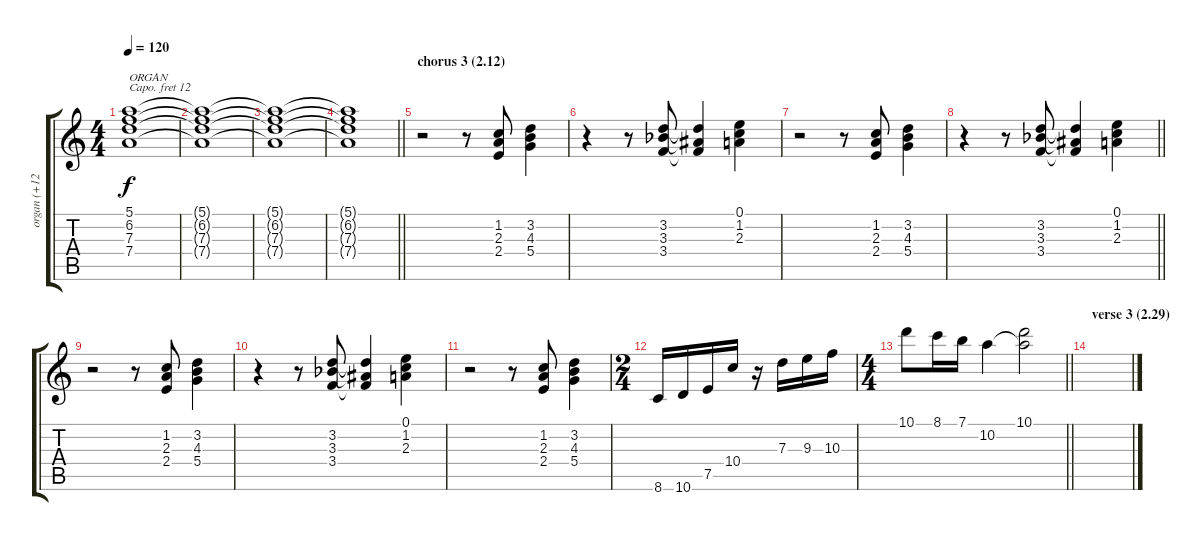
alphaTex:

\track ("organ (+12)" "organ (+12") {instrument percussiveorgan}
\staff {score tabs}
\capo 12
\tuning (E4 B3 G3 D3 A2 E2) {hide}
\ts (4 4)
\tempo 120
\clef g2
\ks c
(5.1 6.2 7.3 7.4).1{txt "ORGAN" dy f instrument percussiveorgan} |
(5.1{t} 6.2{t} 7.3{t} 7.4{t}).1 |
(5.1{t} 6.2{t} 7.3{t} 7.4{t}).1 |
\barLineRight lightlight
(5.1{t} 6.2{t} 7.3{t} 7.4{t}).1 |
\section ("" "chorus 3 (2.12)")
r.2 r.8 (1.2 2.3 2.4).8 (3.2 4.3 5.4).4 |
r.4 r.8 (3.2 3.3{acc b} 3.4).8 (3.2{t} 3.3{t} 3.4{t}).4 (0.1 1.2 2.3).4 |
r.2 r.8 (1.2 2.3 2.4).8 (3.2 4.3 5.4).4 |
\barLineRight lightlight
r.4 r.8 (3.2 3.3{acc b} 3.4).8 (3.2{t} 3.3{t} 3.4{t}).4 (0.1 1.2 2.3).4 |
r.2 r.8 (1.2 2.3 2.4).8 (3.2 4.3 5.4).4 |
r.4 r.8 (3.2 3.3{acc b} 3.4).8 (3.2{t} 3.3{t} 3.4{t}).4 (0.1 1.2 2.3).4 |
r.2 r.8 (1.2 2.3 2.4).8 (3.2 4.3 5.4).4 |
\ts (2 4)
8.6.16 10.6.16 7.5.16 10.4.16 r.16 7.3.16 9.3.16 10.3.16 |
\ts (4 4)
\barLineRight lightlight
10.1.8 8.1.16 7.1.16 10.2.4 (10.1 10.2{t}).2 |
\section ("" "verse 3 (2.29)")
